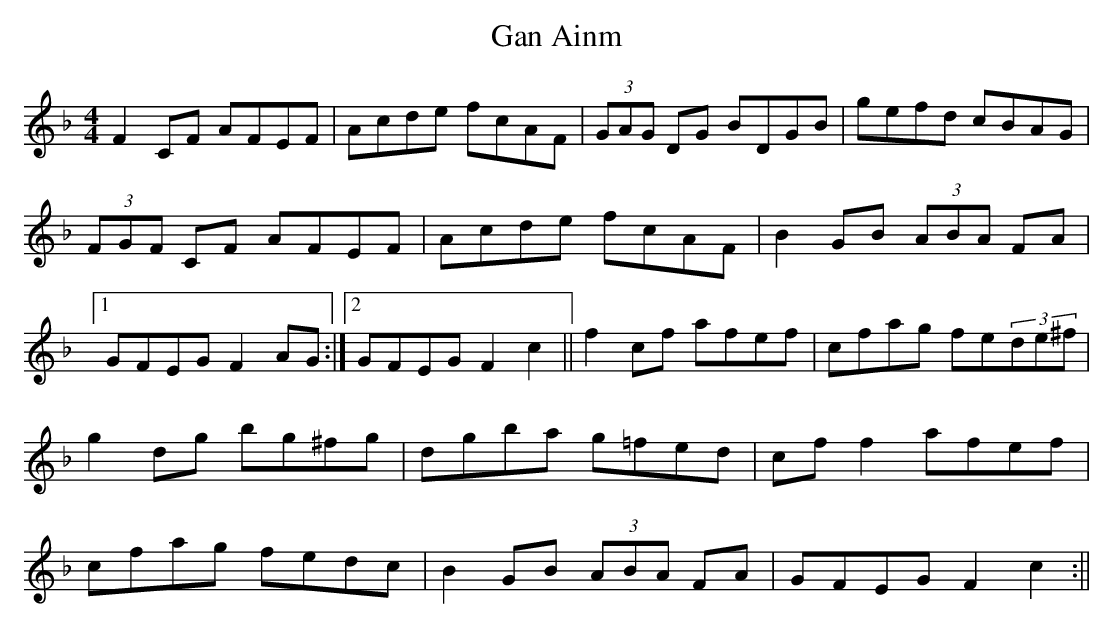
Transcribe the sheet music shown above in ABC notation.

X:1
T:Gan Ainm
M:4/4
L:1/8
K:F
F2CF AFEF|Acde fcAF|(3GAG DG BDGB|gefd cBAG|\
(3FGF CF AFEF|Acde fcAF|B2GB (3ABA FA|1 GFEG F2AG:|2 GFEG F2c2||\
f2cf afef|cfag fe(3de^f|g2dg bg^fg|dgba g=fed|\
cff2 afef|cfag fedc|B2GB (3ABA FA|GFEG F2c2:||
